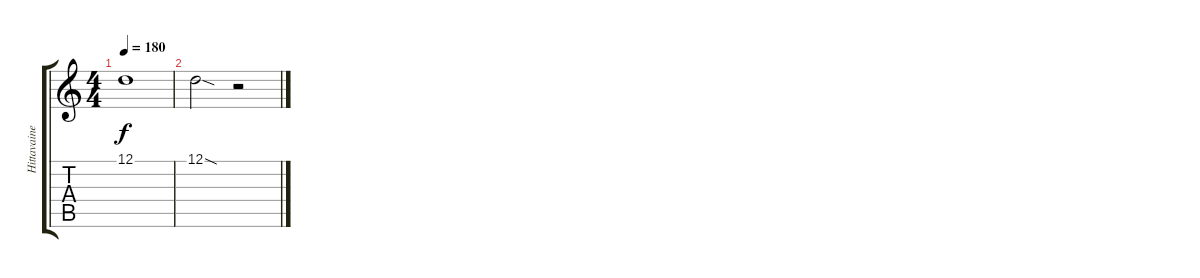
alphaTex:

\track ("Hittavainen" "Hittavaine") {instrument violin}
\staff {score tabs}
\tuning (D4 A3 F3 C3 G2 D2) {hide}
\ts (4 4)
\tempo 180
\clef g2
\ks c
12.1{t}.1{dy f} |
12.1{sod}.2 r.2
